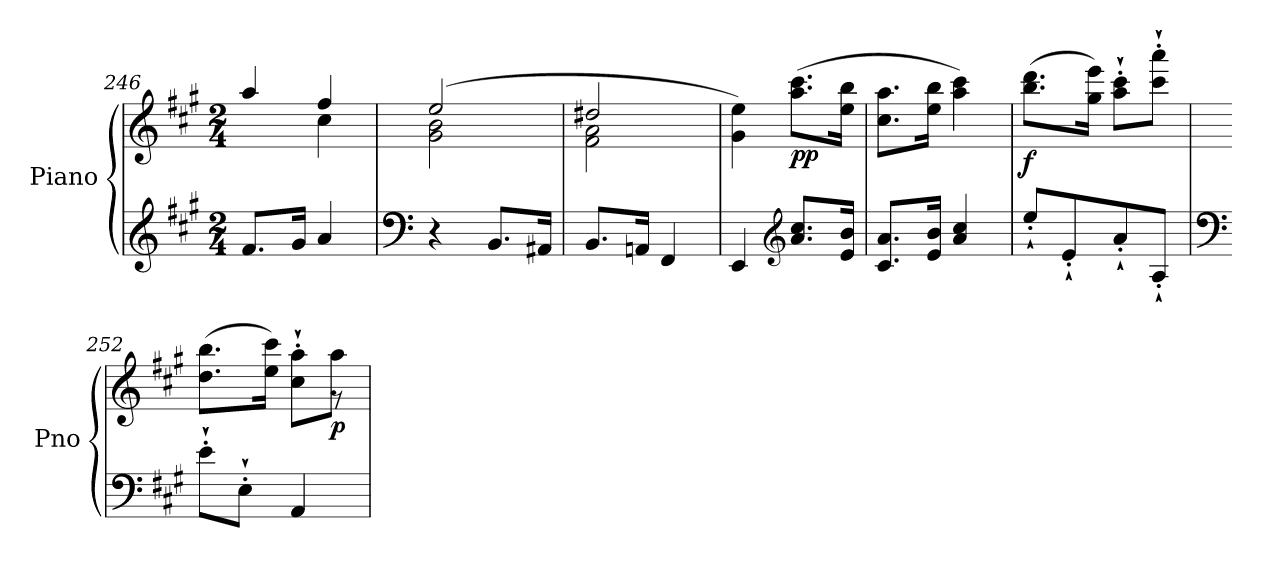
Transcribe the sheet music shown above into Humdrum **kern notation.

**kern	**kern	**dynam
*part1	*part1	*part1
*staff2	*staff1	*staff1/2
*I"Piano	*	*
*I'Pno	*	*
*clefG2	*clefG2	*
*k[f#c#g#]	*k[f#c#g#]	*
*A:	*A:	*
*M2/4	*M2/4	*
=246	=246	=246
*	*^	*
8.f#/L	4aa/	4ryy	.
16g#/Jk	.	.	.
4a/	4ff#/	4cc#\	.
=247	=247	=247	=247
*clefF4	*	*	*
4r	(>2ee/	2g#\ 2b\	.
8.BB/L	.	.	.
16AA#X/Jk	.	.	.
=248	=248	=248	=248
8.BB/L	2dd#X/	2f#\ 2a\	.
16AAn/Jk	.	.	.
4FF#/	.	.	.
*	*v	*v	*
=249	=249	=249
4EE/	4g#\ 4ee\)	.
*clefG2	*	*
!	!	!LO:DY:b
8.a/ 8.cc#/L	(>8.aa\ 8.ccc#\L	pp
16e/ 16b/Jk	16ee\ 16bb\Jk	.
=250	=250	=250
8.c#/ 8.a/L	8.cc#\ 8.aa\L	.
16e/ 16b/Jk	16ee\ 16bb\Jk	.
4a/ 4cc#/	4aa\ 4ccc#\)	.
=251	=251	=251
!	!	!LO:DY:b
8ee'`/L	(>8.bb\ 8.ddd\L	f
8e'`/	.	.
.	16gg#\ 16eee\Jk)	.
8a'`/	8aa\'` 8ccc#\'`L	.
8A'`/J	8ccc#\'` 8aaa\'`J	.
!!LO:PB:g=z
=252	=252	=252
*clefF4	*	*
*	*^	*
8e'`\L	(<8.dd\ 8.bb\L	4.ryy	.
8E'`\J	.	.	.
.	16ee\ 16ccc#\Jk)	.	.
4AA/	8cc#\'` 8aa\'`L	.	.
!	!	!	!LO:DY:b
.	8aa\J	8r	p
*	*v	*v	*
=	=	=
*-	*-	*-
